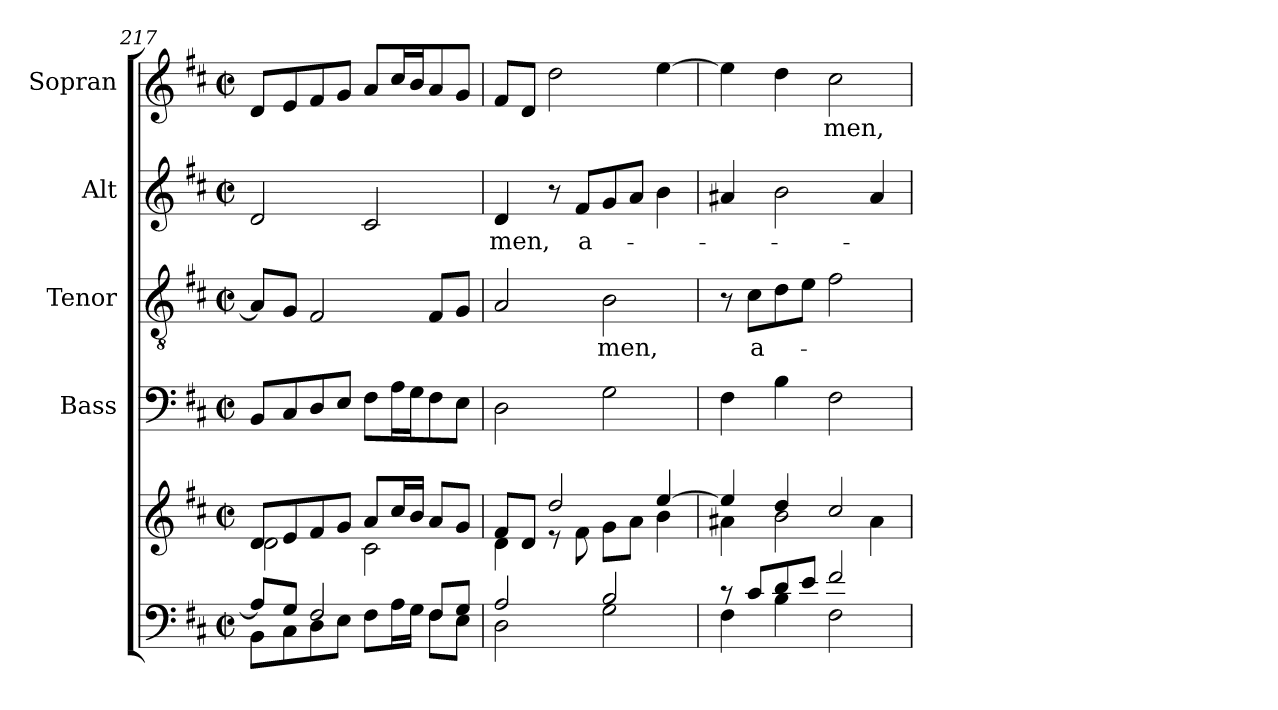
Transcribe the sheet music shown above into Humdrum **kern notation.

**kern	**kern	**kern	**kern	**text	**kern	**text	**kern	**text
*part5	*part5	*part4	*part3	*part3	*part2	*part2	*part1	*part1
*staff6	*staff5	*staff4	*staff3	*staff3	*staff2	*staff2	*staff1	*staff1
*	*	*I"Bass	*I"Tenor	*	*I"Alt	*	*I"Sopran	*
*	*	*I'B.	*I'T.	*	*I'A.	*	*I'S.	*
*clefF4	*clefG2	*clefF4	*clefGv2	*	*clefG2	*	*clefG2	*
*k[f#c#]	*k[f#c#]	*k[f#c#]	*k[f#c#]	*	*k[f#c#]	*	*k[f#c#]	*
*D:	*D:	*D:	*D:	*	*D:	*	*D:	*
*M2/2	*M2/2	*M2/2	*M2/2	*	*M2/2	*	*M2/2	*
*met(c|)	*met(c|)	*met(c|)	*met(c|)	*	*met(c|)	*	*met(c|)	*
=217	=217	=217	=217	=217	=217	=217	=217	=217
*^	*^	*	*	*	*	*	*	*
8A/L]	8BB\L	8d/L	2d\	8BB/L	8A/L]	.	2d/	.	8d/L	.
8G/J	8C#\	8e/	.	8C#/	8G/J	.	.	.	8e/	.
2F#/	8D\	8f#/	.	8D/	2F#/	.	.	.	8f#/	.
.	8E\J	8g/J	.	8E/J	.	.	.	.	8g/J	.
.	8F#\L	8a/L	2c#\	8F#\L	.	.	2c#/	.	8a/L	.
.	16A\L	16cc#/L	.	16A\L	.	.	.	.	16cc#/L	.
.	16G\JJ	16b/JJ	.	16G\J	.	.	.	.	16b/J	.
8F#/L	8F#\L	8a/L	.	8F#\	8F#/L	.	.	.	8a/	.
8G/J	8E\J	8g/J	.	8E\J	8G/J	.	.	.	8g/J	.
!!LO:LB:g=z
=218	=218	=218	=218	=218	=218	=218	=218	=218	=218	=218
!	!	!	!	!	!	!	!	!LO:LY:b	!	!
2A/	2D\	8f#/L	4d\	2D\	2A/	.	4d/	-men,	8f#/L	.
.	.	8d/J	.	.	.	.	.	.	8d/J	.
.	.	2dd/	8re	.	.	.	8r	.	2dd\	.
!	!	!	!	!	!	!	!	!LO:LY:b	!	!
.	.	.	8f#\	.	.	.	8f#/L	a-	.	.
!	!	!	!	!	!	!LO:LY:b	!	!	!	!
2B/	2G\	.	8g\L	2G\	2B\	-men,	8g/	.	.	.
.	.	.	8a\J	.	.	.	8a/J	.	.	.
.	.	[>4ee/	4b\	.	.	.	4b\	.	[4ee\	.
=219	=219	=219	=219	=219	=219	=219	=219	=219	=219	=219
8rc	4F#\	4ee/]	4a#X\	4F#\	8r	.	4a#X/	.	4ee\]	.
!	!	!	!	!	!	!LO:LY:b	!	!	!	!
8c#/L	.	.	.	.	8c#\L	a-	.	.	.	.
8d/	4B\	4dd/	2b\	4B\	8d\	.	2b\	.	4dd\	.
8e/J	.	.	.	.	8e\J	.	.	.	.	.
!	!	!	!	!	!	!	!	!	!	!LO:LY:b
2f#/	2F#\	2cc#/	.	2F#\	2f#\	.	.	.	2cc#\	-men,
.	.	.	4a#\	.	.	.	4a#/	.	.	.
*v	*v	*	*	*	*	*	*	*	*	*
*	*v	*v	*	*	*	*	*	*	*
=	=	=	=	=	=	=	=	=
*-	*-	*-	*-	*-	*-	*-	*-	*-
